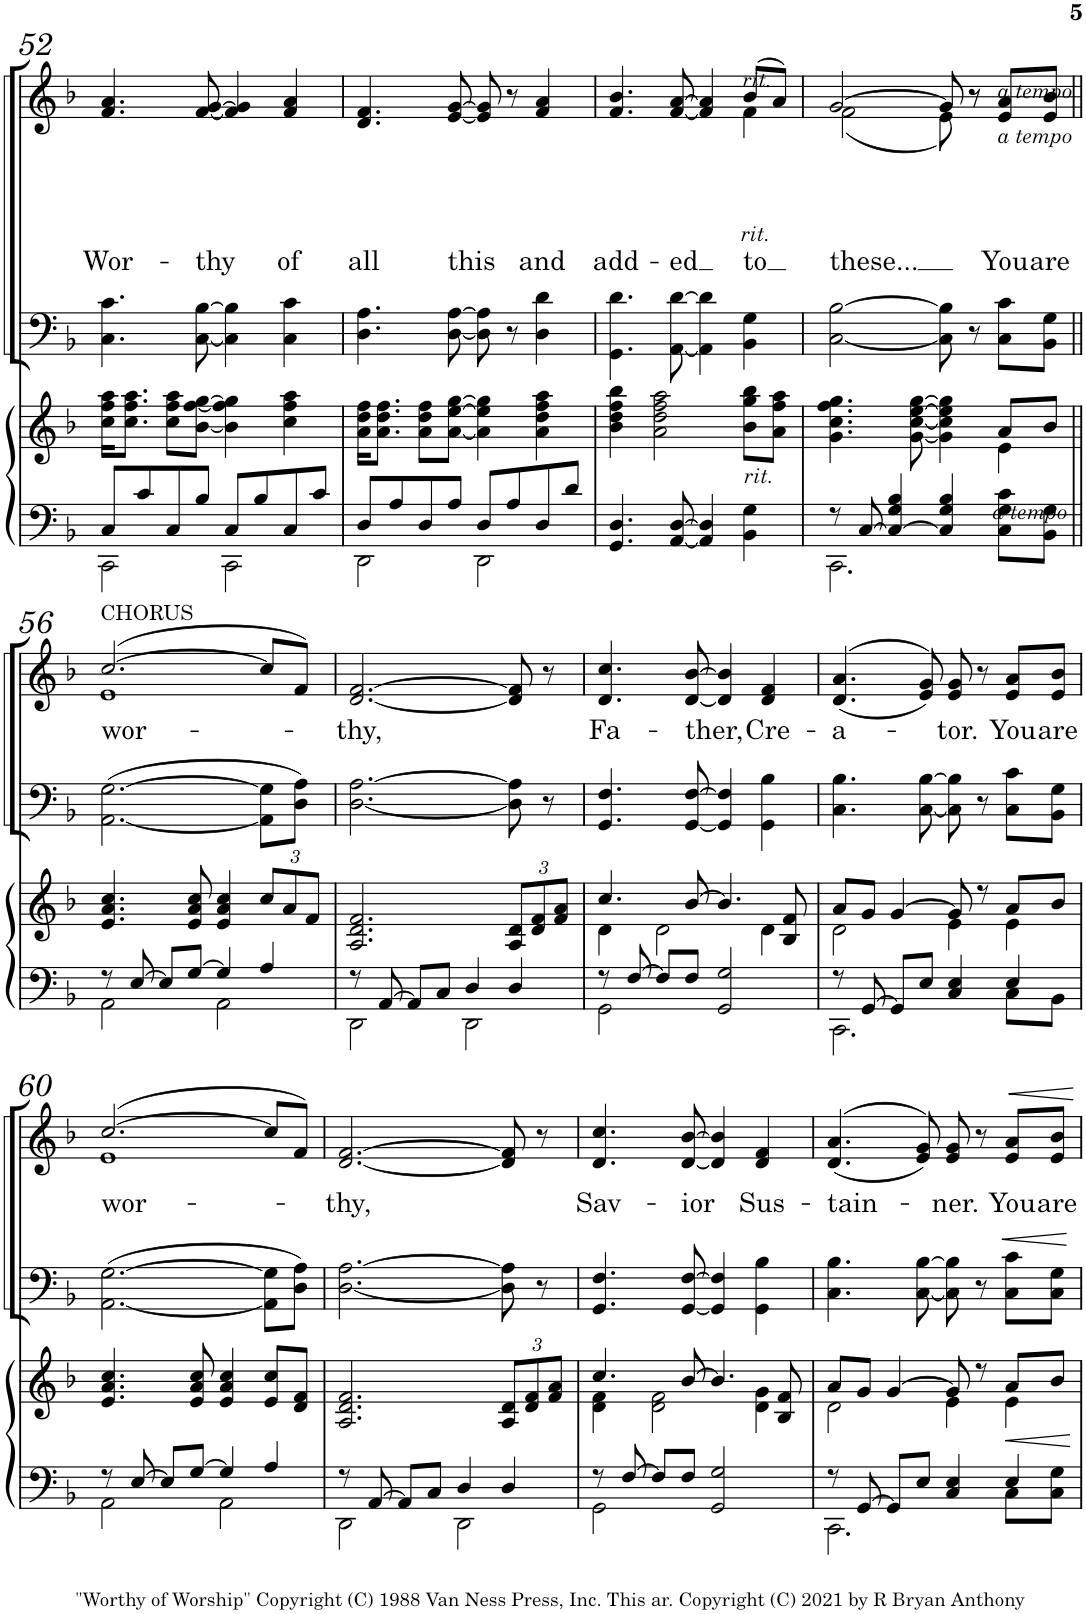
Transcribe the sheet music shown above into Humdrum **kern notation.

**kern	**kern	**dynam	**kern	**dynam	**kern	**text	**dynam
*part3	*part3	*part3	*part2	*part2	*part1	*part1	*part1
*staff4	*staff3	*staff3/4	*staff2	*staff2	*staff1	*staff1	*staff1
*I"Piano	*	*	*I"T B	*	*I"S A	*	*
*I'Pno	*	*	*	*	*	*	*
!!LO:PB:g=z
*clefF4	*clefG2	*	*clefF4	*	*clefG2	*	*
*k[b-]	*k[b-]	*	*k[b-]	*	*k[b-]	*	*
*M4/4	*M4/4	*	*M4/4	*	*M4/4	*	*
=52	=52	=52	=52	=52	=52	=52	=52
*^	*	*	*	*	*	*	*
!	!	!	!	!	!	!	!LO:LY:b	!
8C/L	2CC\	16cc\ 16ff\ 16aa\KL	.	4.C\ 4.c\	.	4.f/ 4.a/	Wor-	.
.	.	8.cc\ 8.ff\ 8.aa\J	.	.	.	.	.	.
8c/	.	.	.	.	.	.	.	.
8C/	.	8cc\ 8ff\ 8aa\L	.	.	.	.	.	.
!	!	!	!	!	!	!	!LO:LY:b	!
8B-/J	.	[8b-\ [8ff\ [8gg\J	.	[8C\ [8B-\	.	[8f/ [8g/	-thy	.
8C/L	2CC\	4b-\] 4ff\] 4gg\]	.	4C\] 4B-\]	.	4f/] 4g/]	.	.
8B-/	.	.	.	.	.	.	.	.
!	!	!	!	!	!	!	!LO:LY:b	!
8C/	.	4cc\ 4ff\ 4aa\	.	4C\ 4c\	.	4f/ 4a/	of	.
8c/J	.	.	.	.	.	.	.	.
=53	=53	=53	=53	=53	=53	=53	=53	=53
!	!	!	!	!	!	!	!LO:LY:b	!
8D/L	2DD\	16a\ 16dd\ 16ff\KL	.	4.D\ 4.A\	.	4.d/ 4.f/	all	.
.	.	8.a\ 8.dd\ 8.ff\J	.	.	.	.	.	.
8A/	.	.	.	.	.	.	.	.
8D/	.	8a\ 8dd\ 8ff\L	.	.	.	.	.	.
!	!	!	!	!	!	!	!LO:LY:b	!
8A/J	.	[8a\ [8ee\ [8gg\J	.	[8D\ [8A\	.	[8e/ [8g/	this	.
8D/L	2DD\	4a\] 4ee\] 4gg\]	.	8D\] 8A\]	.	8e/] 8g/]	.	.
8A/	.	.	.	8r	.	8r	.	.
!	!	!	!	!	!	!	!LO:LY:b	!
8D/	.	4a\ 4dd\ 4ff\ 4aa\	.	4D\ 4d\	.	4f/ 4a/	and	.
8d/J	.	.	.	.	.	.	.	.
*v	*v	*	*	*	*	*	*	*
=54	=54	=54	=54	=54	=54	=54	=54
!	!	!	!	!	!	!LO:LY:b	!
*	*	*	*	*	*^	*	*
4.GG/ 4.D/	4b-\ 4dd\ 4ff\ 4bb-\	.	4.GG\ 4.d\	.	4.f/ 4.b-/	2.ryy	add-	.
.	2a\ 2dd\ 2ff\ 2aa\	.	.	.	.	.	.	.
!	!	!	!	!	!	!	!LO:LY:b	!
[8AA/ [8D/	.	.	[8AA\ [8d\	.	[8f/ [8a/	.	-ed	.
4AA/] 4D/]	.	.	4AA\] 4d\]	.	4f/] 4a/]	.	.	.
!	!	!	!	!	!LO:TX:b:i:t=rit.	!	!	!
!	!	!	!	!	!LO:TX:b:i:t=rit.	!	!	!
!	!LO:TX:b:i:t=rit.	!	!	!	!	!	!	!
!	!	!	!	!	!	!	!LO:LY:b	!
4BB-\ 4G\	8b-\ 8gg\ 8bb-\L	.	4BB-\ 4G\	.	(8b-/L	4f\	to	.
.	8a\ 8ff\ 8aa\J	.	.	.	8a/J)	.	.	.
=55	=55	=55	=55	=55	=55	=55	=55	=55
*^	*^	*	*	*	*	*	*	*
!	!	!	!	!	!	!	!	!	!LO:LY:b	!
8r	2.CC\	4.g\ 4.cc\ 4.ff\ 4.gg\	2.ryy	.	[2C\ [2B-\	.	[2g/	(2f\	these...	.
[8C/	.	.	.	.	.	.	.	.	.	.
4C/_ 4G/ 4B-/	.	.	.	.	.	.	.	.	.	.
.	.	[8g\ [8cc\ [8ee\ [8gg\	.	.	.	.	.	.	.	.
4C/] 4G/ 4B-/	.	4g\] 4cc\] 4ee\] 4gg\]	.	.	8C\] 8B-\]	.	8g/]	8e\)	.	.
.	.	.	.	.	8r	.	8r	8r	.	.
!	!	!	!	!	!	!	!LO:TX:b:i:t=a tempo	!	!	!
!	!	!	!	!	!	!	!LO:TX:b:i:t=a tempo	!	!	!
!LO:TX:b:i:t=a tempo	!	!	!	!	!	!	!	!	!	!
!	!	!	!	!	!	!	!	!	!LO:LY:b	!
8C\ 8G\ 8c\L	4ryy	8a/L	4e\	.	8C\ 8c\L	.	8e/ 8a/L	4ryy	You	.
!	!	!	!	!	!	!	!	!	!LO:LY:b	!
8BB-\ 8G\J	.	8b-/J	.	.	8BB-\ 8G\J	.	8e/ 8b-/J	.	are	.
*	*	*v	*v	*	*	*	*	*	*	*
!!LO:LB:g=z	!!
=56||	=56||	=56||	=56||	=56||	=56||	=56||	=56||	=56||	=56||
!	!	!	!	!	!	!LO:TX:a:t=CHORUS	!	!	!
!	!	!	!	!	!	!	!	!LO:LY:b	!
8r	2AA\	4.e/ 4.a/ 4.cc/	.	([2.AA\ [2.G\	.	([2.cc/	1e	wor-	.
[8E/	.	.	.	.	.	.	.	.	.
8E/L]	.	.	.	.	.	.	.	.	.
[8G/J	.	8e/ 8a/ 8cc/	.	.	.	.	.	.	.
4G/]	2AA\	4e/ 4a/ 4cc/	.	.	.	.	.	.	.
*	*	*Xbrackettup	*	*	*	*	*	*	*
4A/	.	12cc/L	.	8AA\] 8G\]L	.	8cc/L]	.	.	.
.	.	12a/	.	.	.	.	.	.	.
.	.	.	.	8D\ 8A\J)	.	8f/J)	.	.	.
.	.	12f/J	.	.	.	.	.	.	.
*	*	*	*	*	*	*v	*v	*	*
=57	=57	=57	=57	=57	=57	=57	=57	=57
!	!	!	!	!	!	!	!LO:LY:b	!
8r	2DD\	2.A/ 2.d/ 2.f/	.	[2.D\ [2.A\	.	[2.d/ [2.f/	-thy,	.
[8AA/	.	.	.	.	.	.	.	.
8AA/L]	.	.	.	.	.	.	.	.
8C/J	.	.	.	.	.	.	.	.
4D/	2DD\	.	.	.	.	.	.	.
4D/	.	12A/ 12d/L	.	8D\] 8A\]	.	8d/] 8f/]	.	.
.	.	12d/ 12f/	.	.	.	.	.	.
.	.	.	.	8r	.	8r	.	.
.	.	12f/ 12a/J	.	.	.	.	.	.
=58	=58	=58	=58	=58	=58	=58	=58	=58
*	*	*^	*	*	*	*	*	*
!	!	!	!	!	!	!	!	!LO:LY:b	!
8r	2GG\	4.cc/	4d\	.	4.GG/ 4.F/	.	4.d/ 4.cc/	Fa-	.
[8F/	.	.	.	.	.	.	.	.	.
8F/L]	.	.	2d\	.	.	.	.	.	.
!	!	!	!	!	!	!	!	!LO:LY:b	!
8F/J	.	[8b-/	.	.	[8GG/ [8F/	.	[8d/ [8b-/	-ther,	.
2GG/ 2G/	2ryy	4.b-/]	.	.	4GG/] 4F/]	.	4d/] 4b-/]	.	.
!	!	!	!	!	!	!	!	!LO:LY:b	!
.	.	.	4d\	.	4GG\ 4B-\	.	4d/ 4f/	Cre-	.
.	.	8B-/ 8f/	.	.	.	.	.	.	.
=59	=59	=59	=59	=59	=59	=59	=59	=59	=59
!	!	!	!	!	!	!	!	!LO:LY:b	!
8r	2.CC\	8a/L	2d\	.	4.C\ 4.B-\	.	((>4.d/ 4.a/	-a-	.
[8GG/	.	8g/J	.	.	.	.	.	.	.
8GG/L]	.	[4g/	.	.	.	.	.	.	.
8E/J	.	.	.	.	[8C\ [8B-\	.	8e/ 8g/))	.	.
!	!	!	!	!	!	!	!	!LO:LY:b	!
4C/ 4E/	.	8g/]	4e\	.	8C\] 8B-\]	.	8e/ 8g/	-tor.	.
.	.	8r	.	.	8r	.	8r	.	.
!	!	!	!	!	!	!	!	!LO:LY:b	!
4E/	8C\L	8a/L	4e\	.	8C\ 8c\L	.	8e/ 8a/L	You	.
!	!	!	!	!	!	!	!	!LO:LY:b	!
.	8BB-\J	8b-/J	.	.	8BB-\ 8G\J	.	8e/ 8b-/J	are	.
*	*	*v	*v	*	*	*	*	*	*
!!LO:LB:g=z
=60	=60	=60	=60	=60	=60	=60	=60	=60
!	!	!	!	!	!	!	!LO:LY:b	!
*	*	*	*	*	*	*^	*	*
8r	2AA\	4.e/ 4.a/ 4.cc/	.	([2.AA\ [2.G\	.	([2.cc/	1e	wor-	.
[8E/	.	.	.	.	.	.	.	.	.
8E/L]	.	.	.	.	.	.	.	.	.
[8G/J	.	8e/ 8a/ 8cc/	.	.	.	.	.	.	.
4G/]	2AA\	4e/ 4a/ 4cc/	.	.	.	.	.	.	.
4A/	.	8e/ 8cc/L	.	8AA\] 8G\]L	.	8cc/L]	.	.	.
.	.	8d/ 8f/J	.	8D\ 8A\J)	.	8f/J)	.	.	.
*	*	*	*	*	*	*v	*v	*	*
=61	=61	=61	=61	=61	=61	=61	=61	=61
!	!	!	!	!	!	!	!LO:LY:b	!
8r	2DD\	2.A/ 2.d/ 2.f/	.	[2.D\ [2.A\	.	[2.d/ [2.f/	-thy,	.
[8AA/	.	.	.	.	.	.	.	.
8AA/L]	.	.	.	.	.	.	.	.
8C/J	.	.	.	.	.	.	.	.
4D/	2DD\	.	.	.	.	.	.	.
4D/	.	12A/ 12d/L	.	8D\] 8A\]	.	8d/] 8f/]	.	.
.	.	12d/ 12f/	.	.	.	.	.	.
.	.	.	.	8r	.	8r	.	.
.	.	12f/ 12a/J	.	.	.	.	.	.
=62	=62	=62	=62	=62	=62	=62	=62	=62
*	*	*^	*	*	*	*	*	*
!	!	!	!	!	!	!	!	!LO:LY:b	!
8r	2GG\	4.cc/	4d\ 4f\	.	4.GG/ 4.F/	.	4.d/ 4.cc/	Sav-	.
[8F/	.	.	.	.	.	.	.	.	.
8F/L]	.	.	2d\ 2f\	.	.	.	.	.	.
!	!	!	!	!	!	!	!	!LO:LY:b	!
8F/J	.	[8b-/	.	.	[8GG/ [8F/	.	[8d/ [8b-/	-ior	.
2GG/ 2G/	2ryy	4.b-/]	.	.	4GG/] 4F/]	.	4d/] 4b-/]	.	.
!	!	!	!	!	!	!	!	!LO:LY:b	!
.	.	.	4d\ 4g\	.	4GG\ 4B-\	.	4d/ 4f/	Sus-	.
.	.	8B-/ 8f/	.	.	.	.	.	.	.
=63	=63	=63	=63	=63	=63	=63	=63	=63	=63
!	!	!	!	!	!	!	!	!LO:LY:b	!
8r	2.CC\	8a/L	2d\	.	4.C\ 4.B-\	.	((>4.d/ 4.a/	-tain-	.
[8GG/	.	8g/J	.	.	.	.	.	.	.
8GG/L]	.	[4g/	.	.	.	.	.	.	.
8E/J	.	.	.	.	[8C\ [8B-\	.	8e/ 8g/))	.	.
!	!	!	!	!	!	!	!	!LO:LY:b	!
4C/ 4E/	.	8g/]	4e\	.	8C\] 8B-\]	.	8e/ 8g/	-ner.	.
.	.	8r	.	.	8r	.	8r	.	.
!	!	!	!	!LO:HP:b	!	!LO:HP:b	!	!LO:LY:b	!LO:HP:b
4E/	8C\L	8a/L	4e\	<	8C\ 8c\L	<	8e/ 8a/L	You	<
!	!	!	!	!	!	!	!	!LO:LY:b	!
.	8C\ 8G\J	8b-/J	.	.	8C\ 8G\J	.	8e/ 8b-/J	are	.
*v	*v	*	*	*	*	*	*	*	*
*	*v	*v	*	*	*	*	*	*
.	.	[	.	[	.	.	[
=	=	=	=	=	=	=	=
*-	*-	*-	*-	*-	*-	*-	*-
